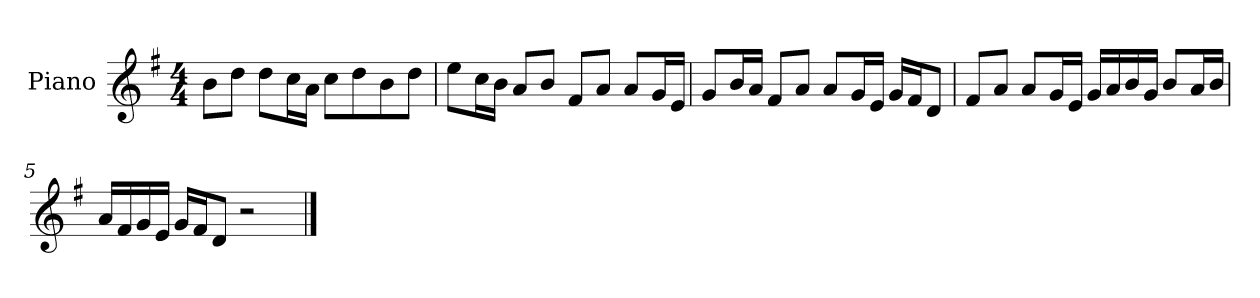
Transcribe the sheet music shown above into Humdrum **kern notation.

**kern
*part1
*staff1
*I"Piano
*I'P-no
*clefG2
*k[f#]
*M4/4
*MM90
=1
8b\L
8dd\J
8dd\L
16cc\L
16a\JJ
8cc\L
8dd\
8b\
8dd\J
=2
8ee\L
16cc\L
16b\JJ
8a/L
8b/J
8f#/L
8a/J
8a/L
16g/L
16e/JJ
=3
8g/L
16b/L
16a/JJ
8f#/L
8a/J
8a/L
16g/L
16e/JJ
16g/LL
16f#/J
8d/J
=4
8f#/L
8a/J
8a/L
16g/L
16e/JJ
16g/LL
16a/
16b/
16g/JJ
8b/L
16a/L
16b/JJ
!!LO:LB:g=z
=5
16a/LL
16f#/
16g/
16e/JJ
16g/LL
16f#/J
8d/J
2r
==
*-
